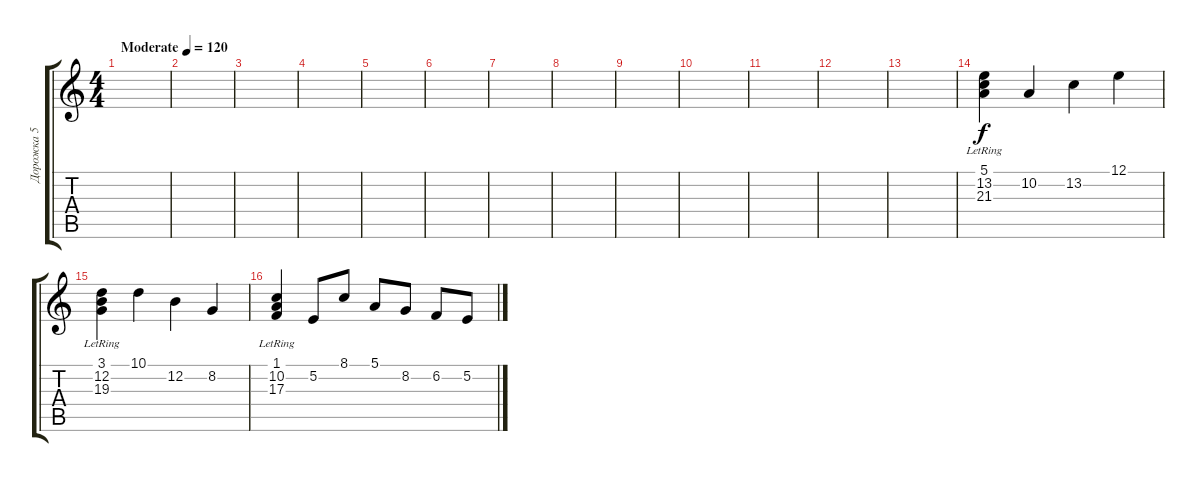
\track ("Дорожка 5" "Дорожка 5") {instrument electricgrandpiano}
\staff {score tabs}
\tuning (E4 B3 G3 D3 A2 E2) {hide}
\ts (4 4)
\tempo (120 "Moderate")
\clef g2
\ks c
|
|
|
|
|
|
|
|
|
|
|
|
|
(5.1 13.2{lr} 21.3).4 10.2.4 13.2.4 12.1.4 |
(3.1 12.2 19.3{lr}).4 10.1.4 12.2.4 8.2.4 |
(1.1 10.2{lr} 17.3).4 5.2.8 8.1.8 5.1.8 8.2.8 6.2.8 5.2.8
